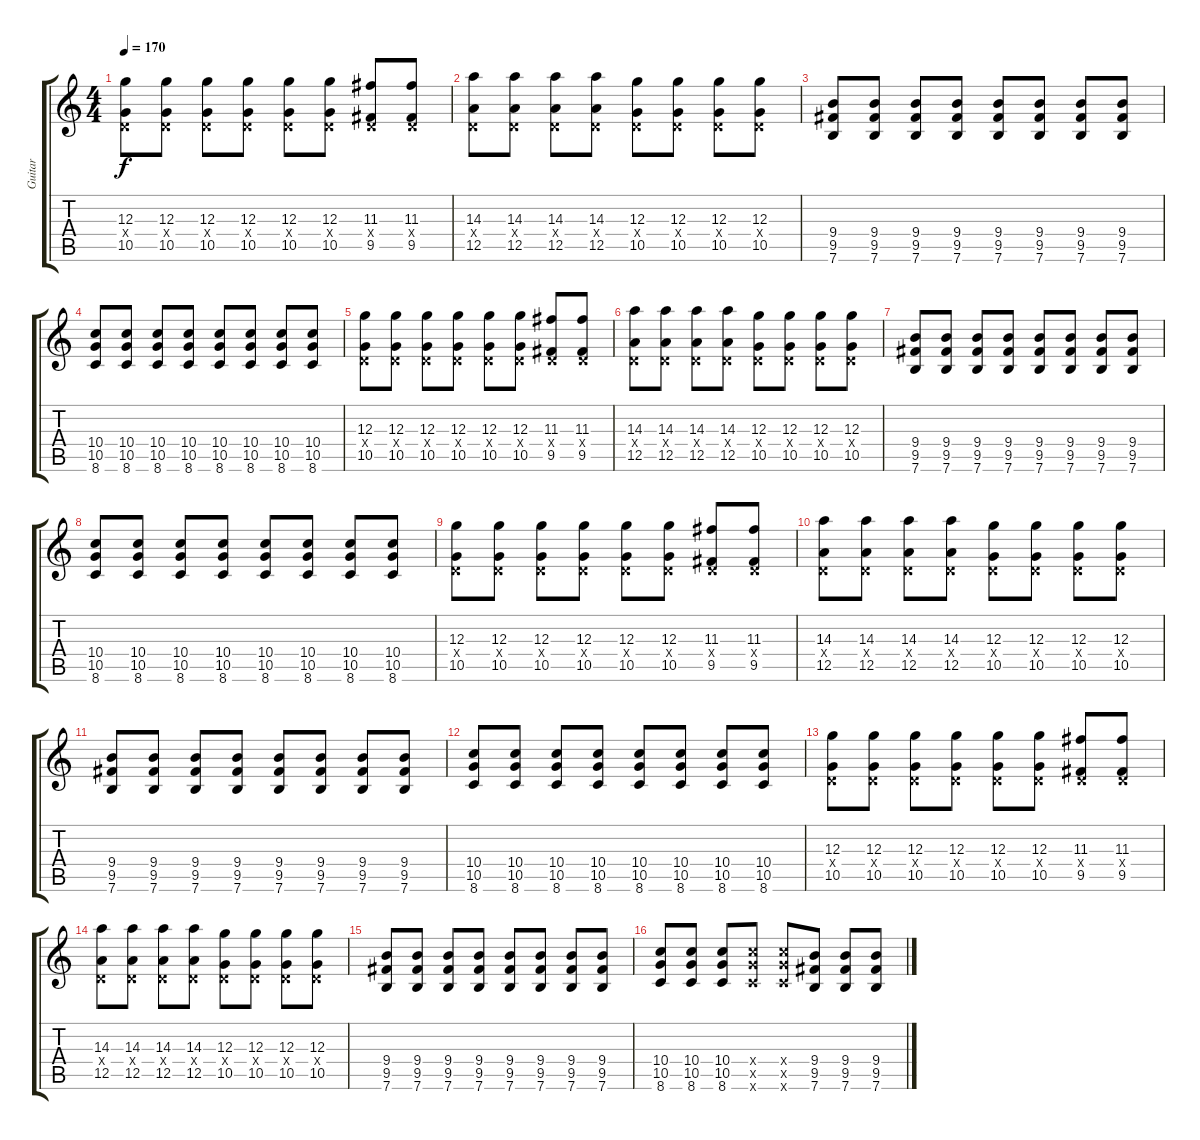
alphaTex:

\track ("Guitar" "Guitar") {instrument overdrivenguitar}
\staff {score tabs}
\tuning (E4 B3 G3 D3 A2 E2) {hide}
\ts (4 4)
\tempo 170
\clef g2
\ks c
(12.3 0.4{x} 10.5).8{dy f instrument overdrivenguitar} (12.3 0.4{x} 10.5).8 (12.3 0.4{x} 10.5).8 (12.3 0.4{x} 10.5).8 (12.3 0.4{x} 10.5).8 (12.3 0.4{x} 10.5).8 (11.3 0.4{x} 9.5).8 (11.3 0.4{x} 9.5).8 |
(14.3 0.4{x} 12.5).8 (14.3 0.4{x} 12.5).8 (14.3 0.4{x} 12.5).8 (14.3 0.4{x} 12.5).8 (12.3 0.4{x} 10.5).8 (12.3 0.4{x} 10.5).8 (12.3 0.4{x} 10.5).8 (12.3 0.4{x} 10.5).8 |
(9.4 9.5 7.6).8 (9.4 9.5 7.6).8 (9.4 9.5 7.6).8 (9.4 9.5 7.6).8 (9.4 9.5 7.6).8 (9.4 9.5 7.6).8 (9.4 9.5 7.6).8 (9.4 9.5 7.6).8 |
(10.4 10.5 8.6).8 (10.4 10.5 8.6).8 (10.4 10.5 8.6).8 (10.4 10.5 8.6).8 (10.4 10.5 8.6).8 (10.4 10.5 8.6).8 (10.4 10.5 8.6).8 (10.4 10.5 8.6).8 |
(12.3 0.4{x} 10.5).8 (12.3 0.4{x} 10.5).8 (12.3 0.4{x} 10.5).8 (12.3 0.4{x} 10.5).8 (12.3 0.4{x} 10.5).8 (12.3 0.4{x} 10.5).8 (11.3 0.4{x} 9.5).8 (11.3 0.4{x} 9.5).8 |
(14.3 0.4{x} 12.5).8 (14.3 0.4{x} 12.5).8 (14.3 0.4{x} 12.5).8 (14.3 0.4{x} 12.5).8 (12.3 0.4{x} 10.5).8 (12.3 0.4{x} 10.5).8 (12.3 0.4{x} 10.5).8 (12.3 0.4{x} 10.5).8 |
(9.4 9.5 7.6).8 (9.4 9.5 7.6).8 (9.4 9.5 7.6).8 (9.4 9.5 7.6).8 (9.4 9.5 7.6).8 (9.4 9.5 7.6).8 (9.4 9.5 7.6).8 (9.4 9.5 7.6).8 |
(10.4 10.5 8.6).8 (10.4 10.5 8.6).8 (10.4 10.5 8.6).8 (10.4 10.5 8.6).8 (10.4 10.5 8.6).8 (10.4 10.5 8.6).8 (10.4 10.5 8.6).8 (10.4 10.5 8.6).8 |
(12.3 0.4{x} 10.5).8 (12.3 0.4{x} 10.5).8 (12.3 0.4{x} 10.5).8 (12.3 0.4{x} 10.5).8 (12.3 0.4{x} 10.5).8 (12.3 0.4{x} 10.5).8 (11.3 0.4{x} 9.5).8 (11.3 0.4{x} 9.5).8 |
(14.3 0.4{x} 12.5).8 (14.3 0.4{x} 12.5).8 (14.3 0.4{x} 12.5).8 (14.3 0.4{x} 12.5).8 (12.3 0.4{x} 10.5).8 (12.3 0.4{x} 10.5).8 (12.3 0.4{x} 10.5).8 (12.3 0.4{x} 10.5).8 |
(9.4 9.5 7.6).8 (9.4 9.5 7.6).8 (9.4 9.5 7.6).8 (9.4 9.5 7.6).8 (9.4 9.5 7.6).8 (9.4 9.5 7.6).8 (9.4 9.5 7.6).8 (9.4 9.5 7.6).8 |
(10.4 10.5 8.6).8 (10.4 10.5 8.6).8 (10.4 10.5 8.6).8 (10.4 10.5 8.6).8 (10.4 10.5 8.6).8 (10.4 10.5 8.6).8 (10.4 10.5 8.6).8 (10.4 10.5 8.6).8 |
(12.3 0.4{x} 10.5).8 (12.3 0.4{x} 10.5).8 (12.3 0.4{x} 10.5).8 (12.3 0.4{x} 10.5).8 (12.3 0.4{x} 10.5).8 (12.3 0.4{x} 10.5).8 (11.3 0.4{x} 9.5).8 (11.3 0.4{x} 9.5).8 |
(14.3 0.4{x} 12.5).8 (14.3 0.4{x} 12.5).8 (14.3 0.4{x} 12.5).8 (14.3 0.4{x} 12.5).8 (12.3 0.4{x} 10.5).8 (12.3 0.4{x} 10.5).8 (12.3 0.4{x} 10.5).8 (12.3 0.4{x} 10.5).8 |
(9.4 9.5 7.6).8 (9.4 9.5 7.6).8 (9.4 9.5 7.6).8 (9.4 9.5 7.6).8 (9.4 9.5 7.6).8 (9.4 9.5 7.6).8 (9.4 9.5 7.6).8 (9.4 9.5 7.6).8 |
(10.4 10.5 8.6).8 (10.4 10.5 8.6).8 (10.4 10.5 8.6).8 (10.4{x} 10.5{x} 8.6{x}).8 (10.4{x} 10.5{x} 8.6{x}).8 (9.4 9.5 7.6).8 (9.4 9.5 7.6).8 (9.4 9.5 7.6).8
